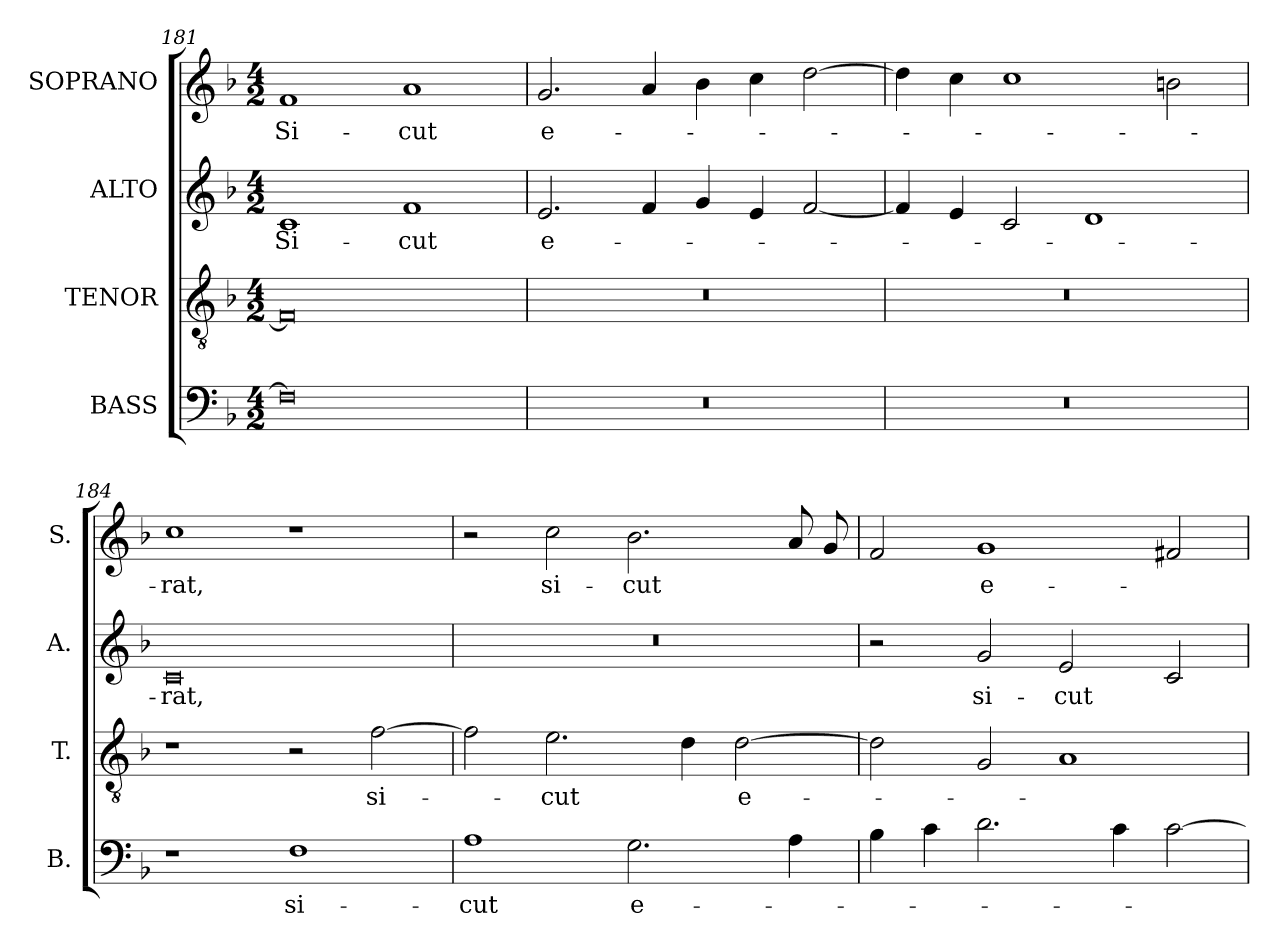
**kern	**text	**kern	**text	**kern	**text	**kern	**text
*part4	*part4	*part3	*part3	*part2	*part2	*part1	*part1
*staff4	*staff4	*staff3	*staff3	*staff2	*staff2	*staff1	*staff1
*I"BASS	*	*I"TENOR	*	*I"ALTO	*	*I"SOPRANO	*
*I'B.	*	*I'T.	*	*I'A.	*	*I'S.	*
*clefF4	*	*clefGv2	*	*clefG2	*	*clefG2	*
*	*	*ITrd7c12	*	*	*	*	*
*k[b-]	*	*k[b-]	*	*k[b-]	*	*k[b-]	*
*F:	*	*F:	*	*F:	*	*F:	*
*M4/2	*	*M4/2	*	*M4/2	*	*M4/2	*
=181	=181	=181	=181	=181	=181	=181	=181
!	!	!	!	!	!LO:LY:b:color=#000000	!	!
!	!	!	!	!	!	!	!LO:LY:b:color=#000000
0Fi]	.	0FFi]	.	1ci	Si-	1fi	Si-
!	!	!	!	!	!LO:LY:b:color=#000000	!	!
!	!	!	!	!	!	!	!LO:LY:b:color=#000000
.	.	.	.	1fi	-cut	1ai	-cut
!!LO:PB:g=z
=182	=182	=182	=182	=182	=182	=182	=182
!LO:N:vis=1	!	!LO:N:vis=1	!	!	!	!	!
!	!	!	!	!	!LO:LY:b:color=#000000	!	!
!	!	!	!	!	!	!	!LO:LY:b:color=#000000
0r	.	0r	.	2.ei/	e-	2.gi/	e-
.	.	.	.	4fi/	.	4ai/	.
.	.	.	.	4gi/	.	4b-i\	.
.	.	.	.	4ei/	.	4cci\	.
.	.	.	.	[2fi/	.	[2ddi\	.
=183	=183	=183	=183	=183	=183	=183	=183
!LO:N:vis=1	!	!LO:N:vis=1	!	!	!	!	!
0r	.	0r	.	4fi/]	.	4ddi\]	.
.	.	.	.	4ei/	.	4cci\	.
.	.	.	.	2ci/	.	1cci	.
.	.	.	.	1di	.	.	.
.	.	.	.	.	.	2bni\	.
=184	=184	=184	=184	=184	=184	=184	=184
!	!	!	!	!	!LO:LY:b:color=#000000	!	!
!	!	!	!	!	!	!	!LO:LY:b:color=#000000
1r	.	1r	.	0ci	-rat,	1cci	-rat,
!	!LO:LY:b:color=#000000	!	!	!	!	!	!
1Fi	si-	2r	.	.	.	1r	.
!	!	!	!LO:LY:b:color=#000000	!	!	!	!
.	.	[2Fi\	si-	.	.	.	.
=185	=185	=185	=185	=185	=185	=185	=185
!	!LO:LY:b:color=#000000	!	!	!LO:N:vis=1	!	!	!
1Ai	-cut	2Fi\]	.	0r	.	2r	.
!	!	!	!LO:LY:b:color=#000000	!	!	!	!
!	!	!	!	!	!	!	!LO:LY:b:color=#000000
.	.	2.Ei\	-cut	.	.	2cci\	si-
!	!LO:LY:b:color=#000000	!	!	!	!	!	!
!	!	!	!	!	!	!	!LO:LY:b:color=#000000
2.Gi\	e-	.	.	.	.	2.b-i\	-cut
.	.	4Di\	.	.	.	.	.
!	!	!	!LO:LY:b:color=#000000	!	!	!	!
.	.	[2Di\	e-	.	.	.	.
4Ai\	.	.	.	.	.	8ai/	.
.	.	.	.	.	.	8gi/	.
=186	=186	=186	=186	=186	=186	=186	=186
4B-i\	.	2Di\]	.	2r	.	2fi/	.
4ci\	.	.	.	.	.	.	.
!	!	!	!	!	!LO:LY:b:color=#000000	!	!
!	!	!	!	!	!	!	!LO:LY:b:color=#000000
2.di\	.	2GGi/	.	2gi/	si-	1gi	e-
!	!	!	!	!	!LO:LY:b:color=#000000	!	!
.	.	1AAi	.	2ei/	-cut	.	.
4ci\	.	.	.	.	.	.	.
[2ci\	.	.	.	2ci/	.	2f#Xi/	.
=	=	=	=	=	=	=	=
*-	*-	*-	*-	*-	*-	*-	*-
